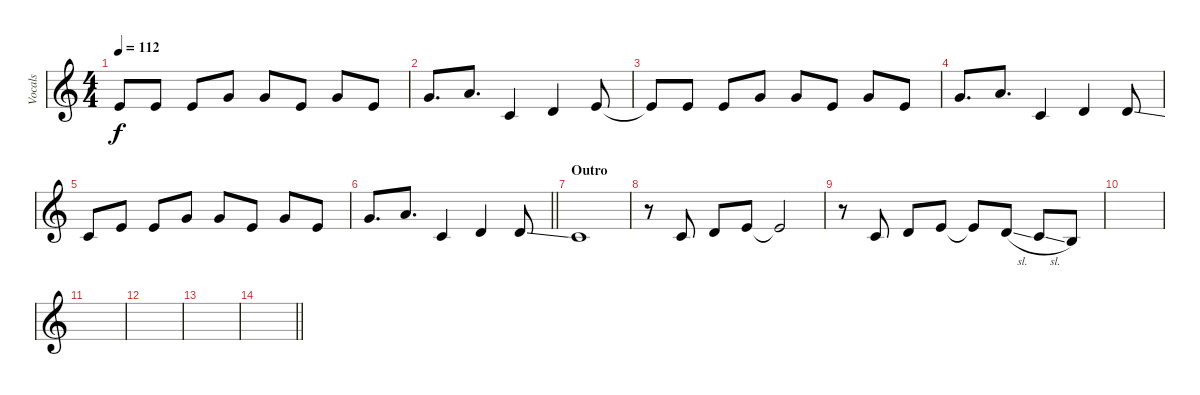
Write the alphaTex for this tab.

\track ("Vocals" "Vocals") {instrument vibraphone}
\staff {score}
\tuning (E4 B3 G3 D3 A2 E2) {hide}
\ts (4 4)
\tempo 112
\clef g2
\ks c
0.1{t}.8{dy f} 0.1.8 0.1.8 3.1.8 3.1.8 0.1.8 3.1.8 0.1.8 |
3.1.8{d} 5.1.8{d} 1.2.4 3.2.4 0.1.8 |
0.1{t}.8 0.1.8 0.1.8 3.1.8 3.1.8 0.1.8 3.1.8 0.1.8 |
3.1.8{d} 5.1.8{d} 1.2.4 3.2.4 3.2{ss}.8 |
1.2.8 0.1.8 0.1.8 3.1.8 3.1.8 0.1.8 3.1.8 0.1.8 |
\barLineRight lightlight
3.1.8{d} 5.1.8{d} 1.2.4 3.2.4 3.2{ss}.8 |
\section ("" "Outro")
1.2.1 |
r.8 1.2.8 3.2.8 0.1.8 0.1{t}.2 |
r.8 1.2.8 3.2.8 0.1.8 0.1{t}.8 3.2{sl}.8 1.2{sl}.8 0.2.8 |
|
|
|
|
\barLineRight lightlight
